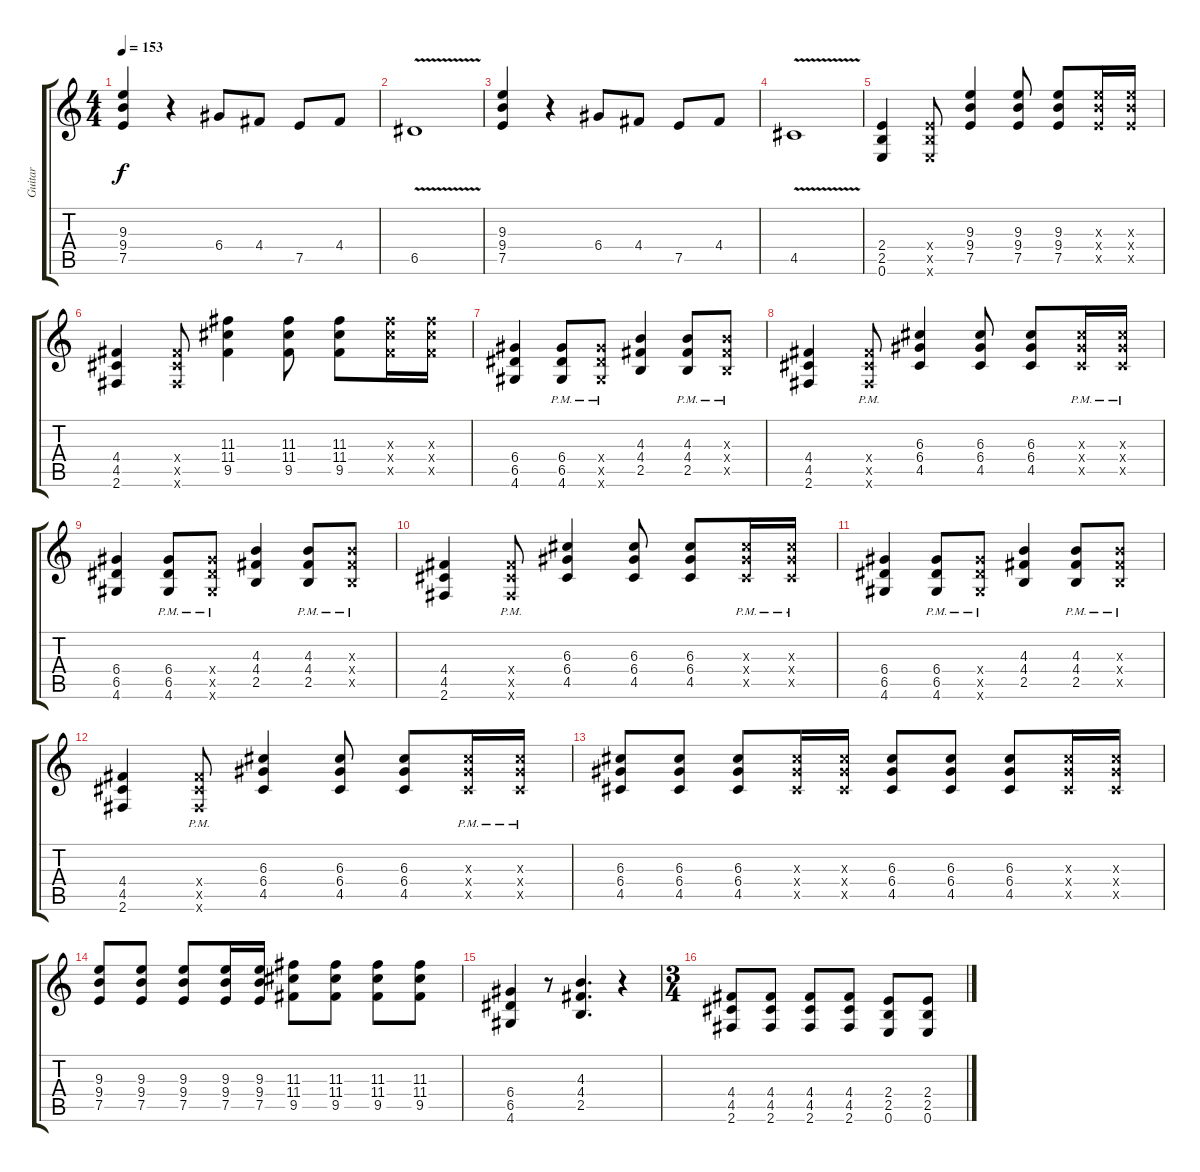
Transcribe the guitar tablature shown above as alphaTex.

\track ("Guitar" "Guitar") {instrument overdrivenguitar}
\staff {score tabs}
\tuning (E4 B3 G3 D3 A2 E2) {hide}
\ts (4 4)
\tempo 153
\clef g2
\ks c
(9.3 9.4 7.5).4{dy f} r.4 6.4.8 4.4.8 7.5.8 4.4.8 |
6.5{v}.1 |
(9.3 9.4 7.5).4 r.4 6.4.8 4.4.8 7.5.8 4.4.8 |
4.5{v}.1 |
(2.4 2.5 0.6).4 (2.4{x} 2.5{x} 0.6{x}).8 (9.3 9.4 7.5).4 (9.3 9.4 7.5).8 (9.3 9.4 7.5).8 (9.3{x} 9.4{x} 7.5{x}).16 (9.3{x} 9.4{x} 7.5{x}).16 |
(4.4 4.5 2.6).4 (4.4{x} 4.5{x} 2.6{x}).8 (11.3 11.4 9.5).4 (11.3 11.4 9.5).8 (11.3 11.4 9.5).8 (11.3{x} 11.4{x} 9.5{x}).16 (11.3{x} 11.4{x} 9.5{x}).16 |
(6.4 6.5 4.6).4 (6.4{pm} 6.5{pm} 4.6{pm}).8 (6.4{pm x} 6.5{pm x} 4.6{pm x}).8 (4.3 4.4 2.5).4 (4.3{pm} 4.4{pm} 2.5{pm}).8 (4.3{pm x} 4.4{pm x} 2.5{pm x}).8 |
(4.4 4.5 2.6).4 (4.4{pm x} 4.5{pm x} 2.6{pm x}).8 (6.3 6.4 4.5).4 (6.3 6.4 4.5).8 (6.3 6.4 4.5).8 (6.3{pm x} 6.4{pm x} 4.5{pm x}).16 (6.3{pm x} 6.4{pm x} 4.5{pm x}).16 |
(6.4 6.5 4.6).4 (6.4{pm} 6.5{pm} 4.6{pm}).8 (6.4{pm x} 6.5{pm x} 4.6{pm x}).8 (4.3 4.4 2.5).4 (4.3{pm} 4.4{pm} 2.5{pm}).8 (4.3{pm x} 4.4{pm x} 2.5{pm x}).8 |
(4.4 4.5 2.6).4 (4.4{pm x} 4.5{pm x} 2.6{pm x}).8 (6.3 6.4 4.5).4 (6.3 6.4 4.5).8 (6.3 6.4 4.5).8 (6.3{pm x} 6.4{pm x} 4.5{pm x}).16 (6.3{pm x} 6.4{pm x} 4.5{pm x}).16 |
(6.4 6.5 4.6).4 (6.4{pm} 6.5{pm} 4.6{pm}).8 (6.4{pm x} 6.5{pm x} 4.6{pm x}).8 (4.3 4.4 2.5).4 (4.3{pm} 4.4{pm} 2.5{pm}).8 (4.3{pm x} 4.4{pm x} 2.5{pm x}).8 |
(4.4 4.5 2.6).4 (4.4{pm x} 4.5{pm x} 2.6{pm x}).8 (6.3 6.4 4.5).4 (6.3 6.4 4.5).8 (6.3 6.4 4.5).8 (6.3{pm x} 6.4{pm x} 4.5{pm x}).16 (6.3{pm x} 6.4{pm x} 4.5{pm x}).16 |
(6.3 6.4 4.5).8 (6.3 6.4 4.5).8 (6.3 6.4 4.5).8 (6.3{x} 6.4{x} 4.5{x}).16 (6.3{x} 6.4{x} 4.5{x}).16 (6.3 6.4 4.5).8 (6.3 6.4 4.5).8 (6.3 6.4 4.5).8 (6.3{x} 6.4{x} 4.5{x}).16 (6.3{x} 6.4{x} 4.5{x}).16 |
(9.3 9.4 7.5).8 (9.3 9.4 7.5).8 (9.3 9.4 7.5).8 (9.3 9.4 7.5).16 (9.3 9.4 7.5).16 (11.3 11.4 9.5).8 (11.3 11.4 9.5).8 (11.3 11.4 9.5).8 (11.3 11.4 9.5).8 |
(6.4 6.5 4.6).4 r.8 (4.3 4.4 2.5).4{d} r.4 |
\ts (3 4)
(4.4 4.5 2.6).8 (4.4 4.5 2.6).8 (4.4 4.5 2.6).8 (4.4 4.5 2.6).8 (2.4 2.5 0.6).8 (2.4 2.5 0.6).8
